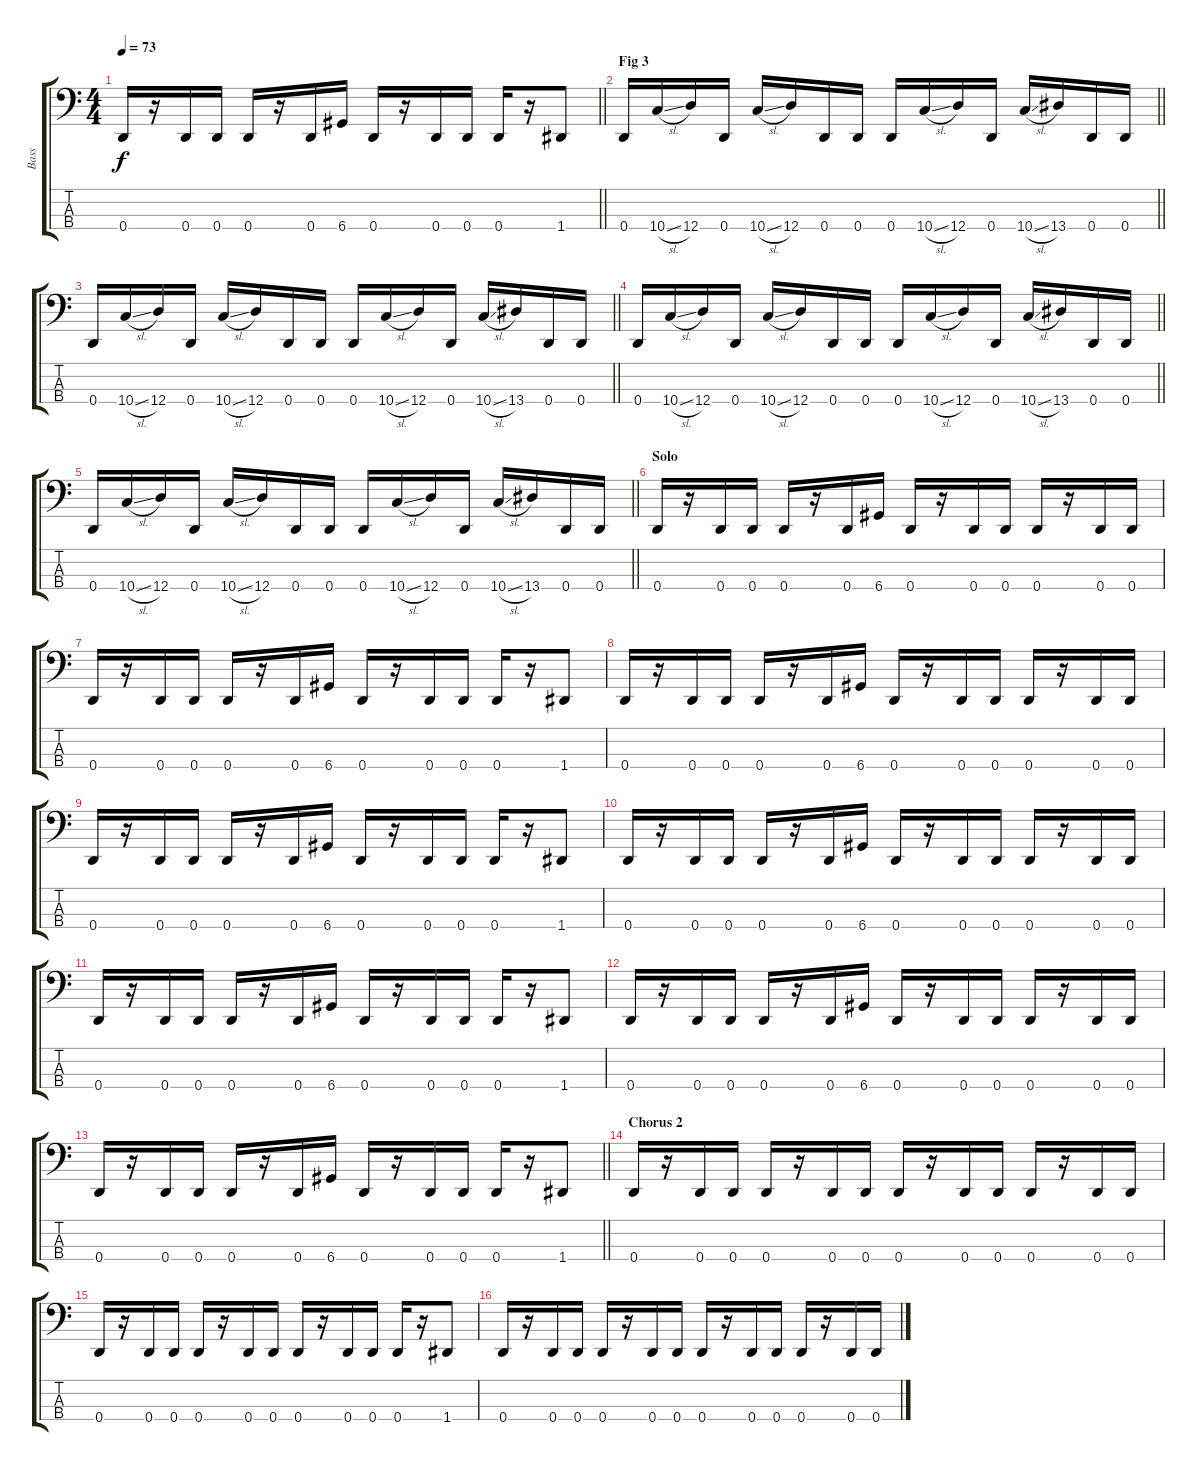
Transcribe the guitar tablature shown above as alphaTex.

\track ("Bass" "Bass") {instrument electricbasspick}
\staff {score tabs}
\tuning (G2 D2 A1 D1) {hide}
\ts (4 4)
\tempo 73
\clef f4
\barLineRight lightlight
\ks c
0.4.16{dy f} r.16 0.4.16 0.4.16 0.4.16 r.16 0.4.16 6.4.16 0.4.16 r.16 0.4.16 0.4.16 0.4.16 r.16 1.4.8 |
\section ("" "Fig 3")
\barLineRight lightlight
0.4.16 10.4{sl}.16 12.4.16 0.4.16 10.4{sl}.16 12.4.16 0.4.16 0.4.16 0.4.16 10.4{sl}.16 12.4.16 0.4.16 10.4{sl}.16 13.4.16 0.4.16 0.4.16 |
\barLineRight lightlight
0.4.16 10.4{sl}.16 12.4.16 0.4.16 10.4{sl}.16 12.4.16 0.4.16 0.4.16 0.4.16 10.4{sl}.16 12.4.16 0.4.16 10.4{sl}.16 13.4.16 0.4.16 0.4.16 |
\barLineRight lightlight
0.4.16 10.4{sl}.16 12.4.16 0.4.16 10.4{sl}.16 12.4.16 0.4.16 0.4.16 0.4.16 10.4{sl}.16 12.4.16 0.4.16 10.4{sl}.16 13.4.16 0.4.16 0.4.16 |
\barLineRight lightlight
0.4.16 10.4{sl}.16 12.4.16 0.4.16 10.4{sl}.16 12.4.16 0.4.16 0.4.16 0.4.16 10.4{sl}.16 12.4.16 0.4.16 10.4{sl}.16 13.4.16 0.4.16 0.4.16 |
\section ("" "Solo")
0.4.16 r.16 0.4.16 0.4.16 0.4.16 r.16 0.4.16 6.4.16 0.4.16 r.16 0.4.16 0.4.16 0.4.16 r.16 0.4.16 0.4.16 |
0.4.16 r.16 0.4.16 0.4.16 0.4.16 r.16 0.4.16 6.4.16 0.4.16 r.16 0.4.16 0.4.16 0.4.16 r.16 1.4.8 |
0.4.16 r.16 0.4.16 0.4.16 0.4.16 r.16 0.4.16 6.4.16 0.4.16 r.16 0.4.16 0.4.16 0.4.16 r.16 0.4.16 0.4.16 |
0.4.16 r.16 0.4.16 0.4.16 0.4.16 r.16 0.4.16 6.4.16 0.4.16 r.16 0.4.16 0.4.16 0.4.16 r.16 1.4.8 |
0.4.16 r.16 0.4.16 0.4.16 0.4.16 r.16 0.4.16 6.4.16 0.4.16 r.16 0.4.16 0.4.16 0.4.16 r.16 0.4.16 0.4.16 |
0.4.16 r.16 0.4.16 0.4.16 0.4.16 r.16 0.4.16 6.4.16 0.4.16 r.16 0.4.16 0.4.16 0.4.16 r.16 1.4.8 |
0.4.16 r.16 0.4.16 0.4.16 0.4.16 r.16 0.4.16 6.4.16 0.4.16 r.16 0.4.16 0.4.16 0.4.16 r.16 0.4.16 0.4.16 |
\barLineRight lightlight
0.4.16 r.16 0.4.16 0.4.16 0.4.16 r.16 0.4.16 6.4.16 0.4.16 r.16 0.4.16 0.4.16 0.4.16 r.16 1.4.8 |
\section ("" "Chorus 2")
0.4.16 r.16 0.4.16 0.4.16 0.4.16 r.16 0.4.16 0.4.16 0.4.16 r.16 0.4.16 0.4.16 0.4.16 r.16 0.4.16 0.4.16 |
0.4.16 r.16 0.4.16 0.4.16 0.4.16 r.16 0.4.16 0.4.16 0.4.16 r.16 0.4.16 0.4.16 0.4.16 r.16 1.4.8 |
0.4.16 r.16 0.4.16 0.4.16 0.4.16 r.16 0.4.16 0.4.16 0.4.16 r.16 0.4.16 0.4.16 0.4.16 r.16 0.4.16 0.4.16
